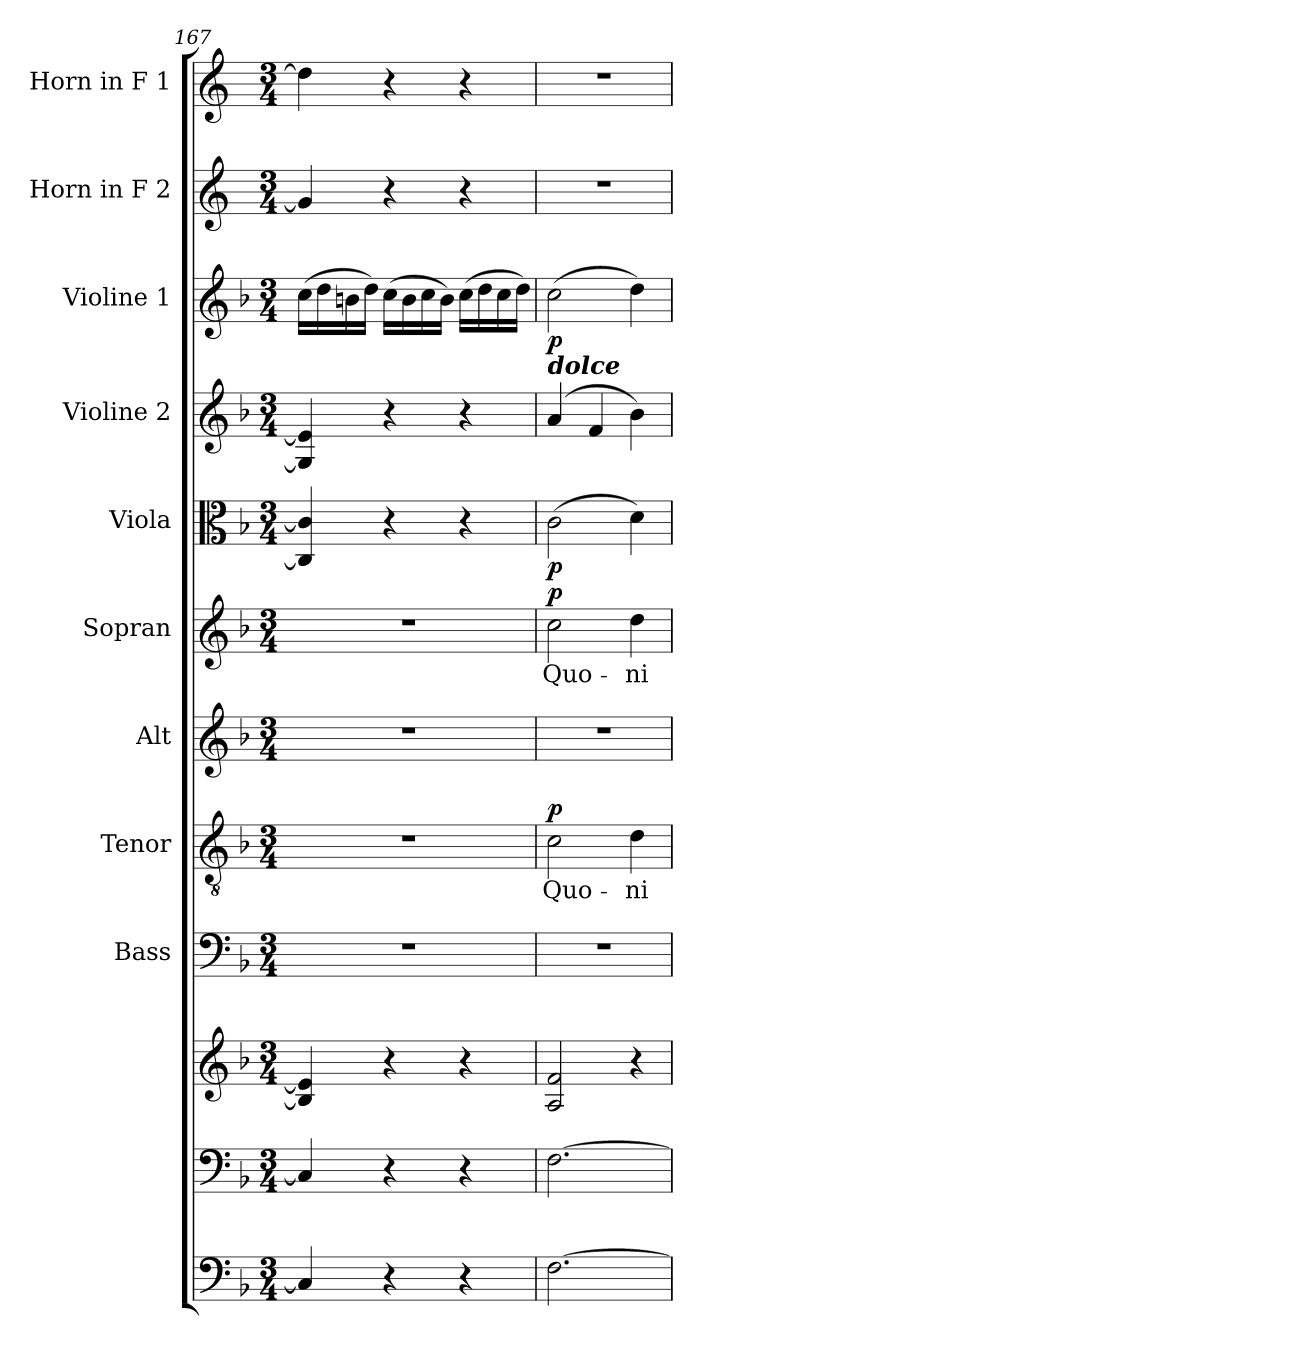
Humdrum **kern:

**kern	**kern	**kern	**kern	**kern	**text	**dynam	**kern	**kern	**text	**dynam	**kern	**dynam	**kern	**kern	**dynam	**kern	**kern
*part11	*part10	*part10	*part9	*part8	*part8	*part8	*part7	*part6	*part6	*part6	*part5	*part5	*part4	*part3	*part3	*part2	*part1
*staff12	*staff11	*staff10	*staff9	*staff8	*staff8	*staff8	*staff7	*staff6	*staff6	*staff6	*staff5	*staff5	*staff4	*staff3	*staff3	*staff2	*staff1
*	*	*	*I"Bass	*I"Tenor	*	*	*I"Alt	*I"Sopran	*	*	*I"Viola	*	*I"Violine 2	*I"Violine 1	*	*I"Horn in F 2	*I"Horn in F 1
*	*	*	*I'B.	*I'T.	*	*	*I'A.	*I'S.	*	*	*I'Vla.	*	*I'Vl. 2	*I'Vl. 1	*	*	*
*clefF4	*clefF4	*clefG2	*clefF4	*clefGv2	*	*	*clefG2	*clefG2	*	*	*clefC3	*	*clefG2	*clefG2	*	*clefG2	*clefG2
*ITrd7c12	*	*	*	*	*	*	*	*	*	*	*	*	*	*	*	*ITrd4c7	*ITrd4c7
*k[b-]	*k[b-]	*k[b-]	*k[b-]	*k[b-]	*	*	*k[b-]	*k[b-]	*	*	*k[b-]	*	*k[b-]	*k[b-]	*	*k[b-]	*k[b-]
*F:	*F:	*F:	*F:	*F:	*	*	*F:	*F:	*	*	*F:	*	*F:	*F:	*	*F:	*F:
*M3/4	*M3/4	*M3/4	*M3/4	*M3/4	*	*	*M3/4	*M3/4	*	*	*M3/4	*	*M3/4	*M3/4	*	*M3/4	*M3/4
=167	=167	=167	=167	=167	=167	=167	=167	=167	=167	=167	=167	=167	=167	=167	=167	=167	=167
4CC/]	4C/]	4B-/] 4e/]	2.r	2.r	.	.	2.r	2.r	.	.	4C/] 4c/]	.	4G/] 4e/]	(>16cc\LL	.	4c/]	4g\]
.	.	.	.	.	.	.	.	.	.	.	.	.	.	16dd\	.	.	.
.	.	.	.	.	.	.	.	.	.	.	.	.	.	16bn\	.	.	.
.	.	.	.	.	.	.	.	.	.	.	.	.	.	16dd\JJ)	.	.	.
4r	4r	4r	.	.	.	.	.	.	.	.	4r	.	4r	(>16cc\LL	.	4r	4r
.	.	.	.	.	.	.	.	.	.	.	.	.	.	16b\	.	.	.
.	.	.	.	.	.	.	.	.	.	.	.	.	.	16cc\	.	.	.
.	.	.	.	.	.	.	.	.	.	.	.	.	.	16b\JJ)	.	.	.
4r	4r	4r	.	.	.	.	.	.	.	.	4r	.	4r	(>16cc\LL	.	4r	4r
.	.	.	.	.	.	.	.	.	.	.	.	.	.	16dd\	.	.	.
.	.	.	.	.	.	.	.	.	.	.	.	.	.	16cc\	.	.	.
.	.	.	.	.	.	.	.	.	.	.	.	.	.	16dd\JJ)	.	.	.
=168	=168	=168	=168	=168	=168	=168	=168	=168	=168	=168	=168	=168	=168	=168	=168	=168	=168
!	!	!	!	!	!	!	!	!	!	!	!	!	!	!LO:TX:b:Bi:t=dolce	!	!	!
!	!	!	!	!	!LO:LY:b	!LO:DY:a	!	!	!LO:LY:b	!LO:DY:a	!	!LO:DY:b	!	!	!LO:DY:b	!	!
[2.FF\	[2.F\	2A/ 2f/	2.r	2c\	Quo-	p	2.r	2cc\	Quo-	p	(>2c\	p	(<4a/	(>2cc\	p	2.r	2.r
.	.	.	.	.	.	.	.	.	.	.	.	.	4f/	.	.	.	.
!	!	!	!	!	!LO:LY:b	!	!	!	!LO:LY:b	!	!	!	!	!	!	!	!
.	.	4r	.	4d\	-ni-	.	.	4dd\	-ni-	.	4d\)	.	4b-\)	4dd\)	.	.	.
=	=	=	=	=	=	=	=	=	=	=	=	=	=	=	=	=	=
*-	*-	*-	*-	*-	*-	*-	*-	*-	*-	*-	*-	*-	*-	*-	*-	*-	*-
